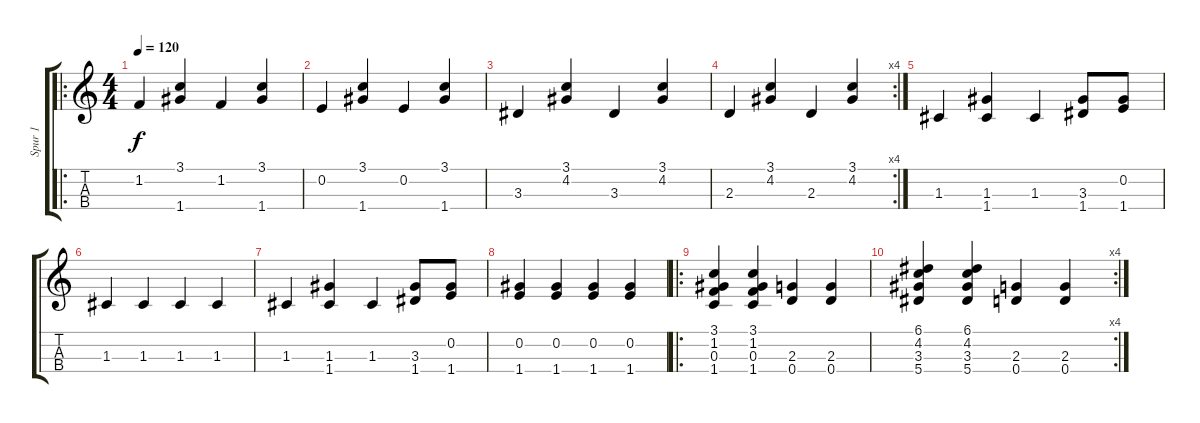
\track ("Spur 1" "Spur 1") {instrument acousticguitarnylon}
\staff {score tabs}
\tuning (A3 E3 C3 G3) {hide}
\ro
\ts (4 4)
\tempo 120
\clef g2
\ks c
1.2.4{dy f} (3.1 1.4).4 1.2.4 (3.1 1.4).4 |
0.2.4 (3.1 1.4).4 0.2.4 (3.1 1.4).4 |
3.3.4 (3.1 4.2).4 3.3.4 (3.1 4.2).4 |
\rc 4
2.3.4 (3.1 4.2).4 2.3.4 (3.1 4.2).4 |
1.3.4 (1.3 1.4).4 1.3.4 (3.3 1.4).8 (0.2 1.4).8 |
1.3.4 1.3.4 1.3.4 1.3.4 |
1.3.4 (1.3 1.4).4 1.3.4 (3.3 1.4).8 (0.2 1.4).8 |
(0.2 1.4).4 (0.2 1.4).4 (0.2 1.4).4 (0.2 1.4).4 |
\ro
(3.1 1.2 0.3 1.4).4 (3.1 1.2 0.3 1.4).4 (2.3 0.4).4 (2.3 0.4).4 |
\rc 4
(6.1 4.2 3.3 5.4).4 (6.1 4.2 3.3 5.4).4 (2.3 0.4).4 (2.3 0.4).4
